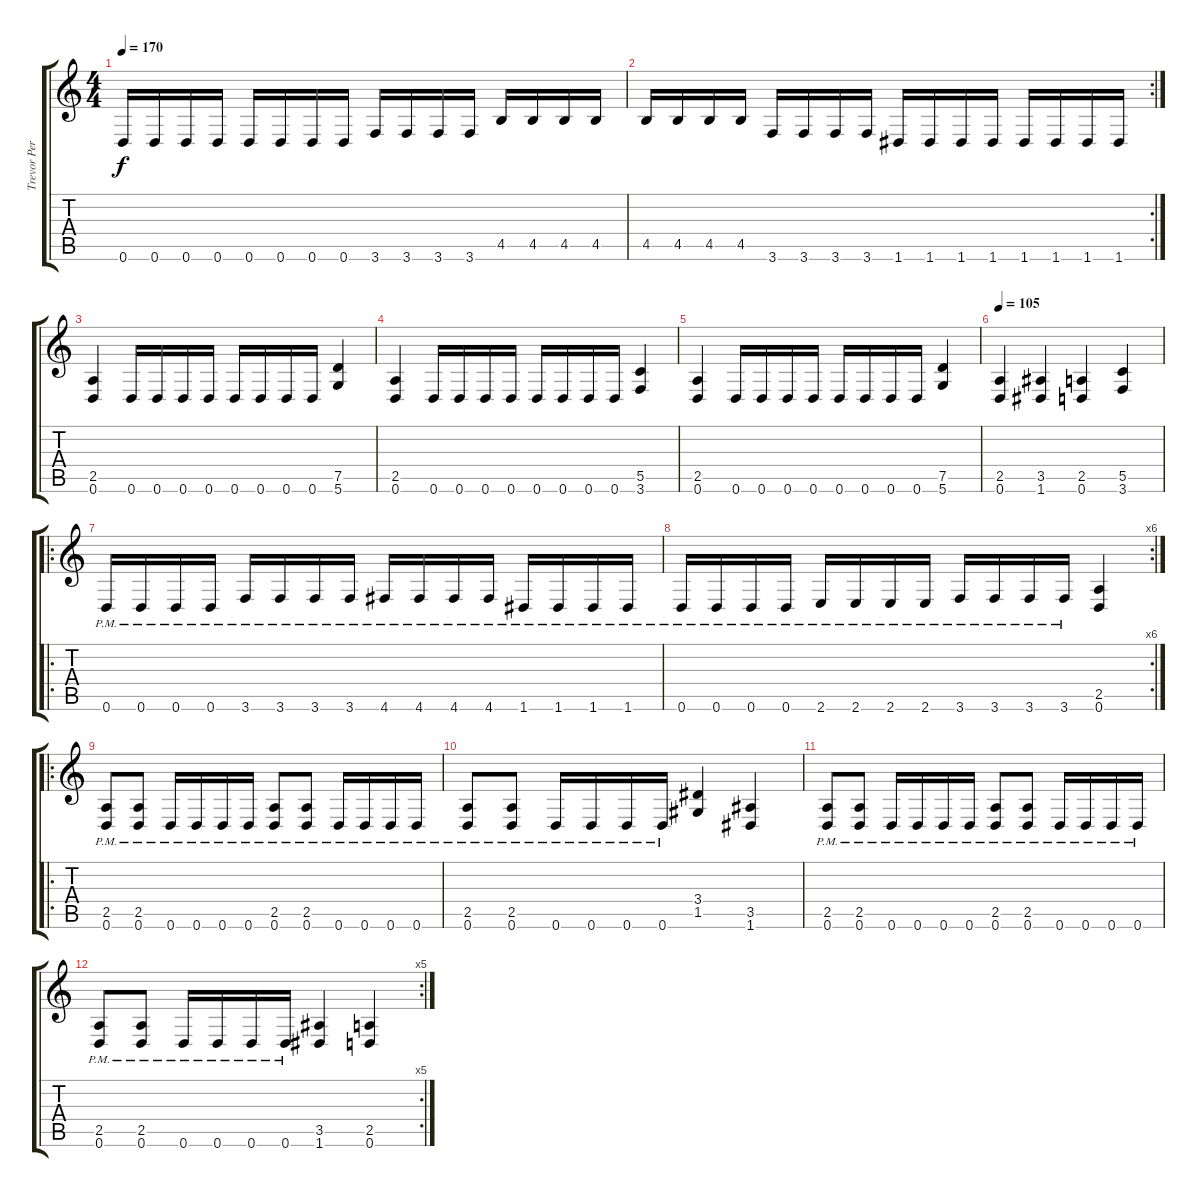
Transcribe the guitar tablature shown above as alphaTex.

\track ("Trevor Peres" "Trevor Per") {instrument distortionguitar}
\staff {score tabs}
\tuning (D4 A3 F3 C3 G2 D2) {hide}
\ts (4 4)
\tempo 170
\clef g2
\ks c
0.6.16{dy f} 0.6.16 0.6.16 0.6.16 0.6.16 0.6.16 0.6.16 0.6.16 3.6.16 3.6.16 3.6.16 3.6.16 4.5.16 4.5.16 4.5.16 4.5.16 |
\rc 2
4.5.16 4.5.16 4.5.16 4.5.16 3.6.16 3.6.16 3.6.16 3.6.16 1.6.16 1.6.16 1.6.16 1.6.16 1.6.16 1.6.16 1.6.16 1.6.16 |
(2.5 0.6).4 0.6.16 0.6.16 0.6.16 0.6.16 0.6.16 0.6.16 0.6.16 0.6.16 (7.5 5.6).4 |
(2.5 0.6).4 0.6.16 0.6.16 0.6.16 0.6.16 0.6.16 0.6.16 0.6.16 0.6.16 (5.5 3.6).4 |
(2.5 0.6).4 0.6.16 0.6.16 0.6.16 0.6.16 0.6.16 0.6.16 0.6.16 0.6.16 (7.5 5.6).4 |
\tempo 105
(2.5 0.6).4 (3.5 1.6).4 (2.5 0.6).4 (5.5 3.6).4 |
\ro
0.6{pm}.16 0.6{pm}.16 0.6{pm}.16 0.6{pm}.16 3.6{pm}.16 3.6{pm}.16 3.6{pm}.16 3.6{pm}.16 4.6{pm}.16 4.6{pm}.16 4.6{pm}.16 4.6{pm}.16 1.6{pm}.16 1.6{pm}.16 1.6{pm}.16 1.6{pm}.16 |
\rc 6
0.6{pm}.16 0.6{pm}.16 0.6{pm}.16 0.6{pm}.16 2.6{pm}.16 2.6{pm}.16 2.6{pm}.16 2.6{pm}.16 3.6{pm}.16 3.6{pm}.16 3.6{pm}.16 3.6{pm}.16 (2.5 0.6).4 |
\ro
(2.5{pm} 0.6{pm}).8 (2.5{pm} 0.6{pm}).8 0.6{pm}.16 0.6{pm}.16 0.6{pm}.16 0.6{pm}.16 (2.5{pm} 0.6{pm}).8 (2.5{pm} 0.6{pm}).8 0.6{pm}.16 0.6{pm}.16 0.6{pm}.16 0.6{pm}.16 |
(2.5{pm} 0.6{pm}).8 (2.5{pm} 0.6{pm}).8 0.6{pm}.16 0.6{pm}.16 0.6{pm}.16 0.6{pm}.16 (3.4 1.5).4 (3.5 1.6).4 |
(2.5{pm} 0.6{pm}).8 (2.5{pm} 0.6{pm}).8 0.6{pm}.16 0.6{pm}.16 0.6{pm}.16 0.6{pm}.16 (2.5{pm} 0.6{pm}).8 (2.5{pm} 0.6{pm}).8 0.6{pm}.16 0.6{pm}.16 0.6{pm}.16 0.6{pm}.16 |
\rc 5
(2.5{pm} 0.6{pm}).8 (2.5{pm} 0.6{pm}).8 0.6{pm}.16 0.6{pm}.16 0.6{pm}.16 0.6{pm}.16 (3.5 1.6).4 (2.5 0.6).4
